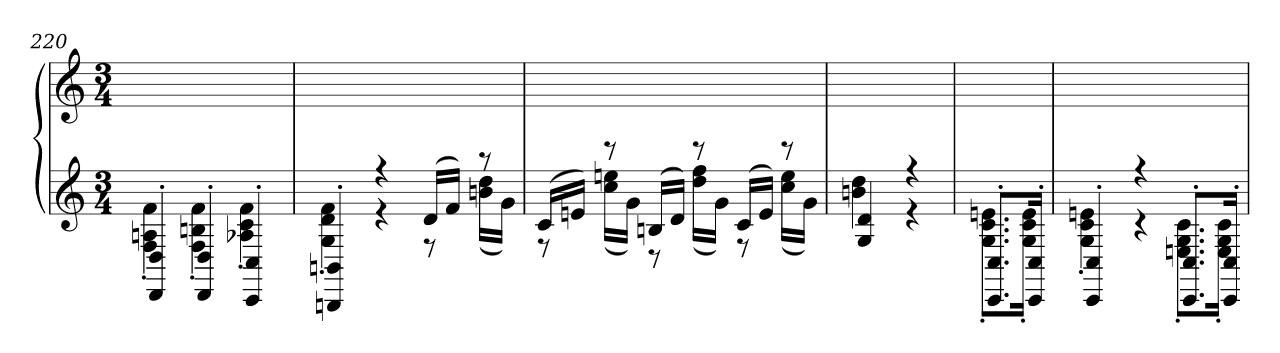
**kern	**kern
*part1	*part1
*staff2	*staff1
*clefG2	*clefG2
*k[]	*k[]
*M3/4	*M3/4
=220	=220
*^	*
4DD' 4D'	4F' 4An' 4f'	2.ryy
4DD' 4D'	4F' 4Bn' 4f'	.
4CC' 4C'	4A-X' 4c' 4f'	.
=221	=221	=221
4BBBn' 4BBn'	4G' 4d' 4f'	2.ryy
4r	4r	.
(16dLL	8r	.
16fJJ)	.	.
8r	(16bn 16ddLL	.
.	16gJJ)	.
=222	=222	=222
(16cLL	8r	2.ryy
16enJJ)	.	.
8r	(16cc 16eenLL	.
.	16gJJ)	.
(16BnLL	8r	.
16dJJ)	.	.
8r	(16dd 16ffLL	.
.	16gJJ)	.
(16cLL	8r	.
16eJJ)	.	.
8r	(16cc 16eeLL	.
.	16gJJ)	.
=223	=223	=223
4G 4d	4bn 4dd	2ryy
4r	4r	.
=	=	=
8.CC' 8.C'L	8.G' 8.c' 8.en'L	4ryy
16CC' 16C'Jk	16G' 16c' 16e'Jk	.
=224	=224	=224
4CC' 4C'	4G' 4c' 4en'	2.ryy
4r	4r	.
8.CC' 8.C'L	8.En' 8.G' 8.c'L	.
16CC' 16C'Jk	16E' 16G' 16c'Jk	.
*v	*v	*
=	=
*-	*-
